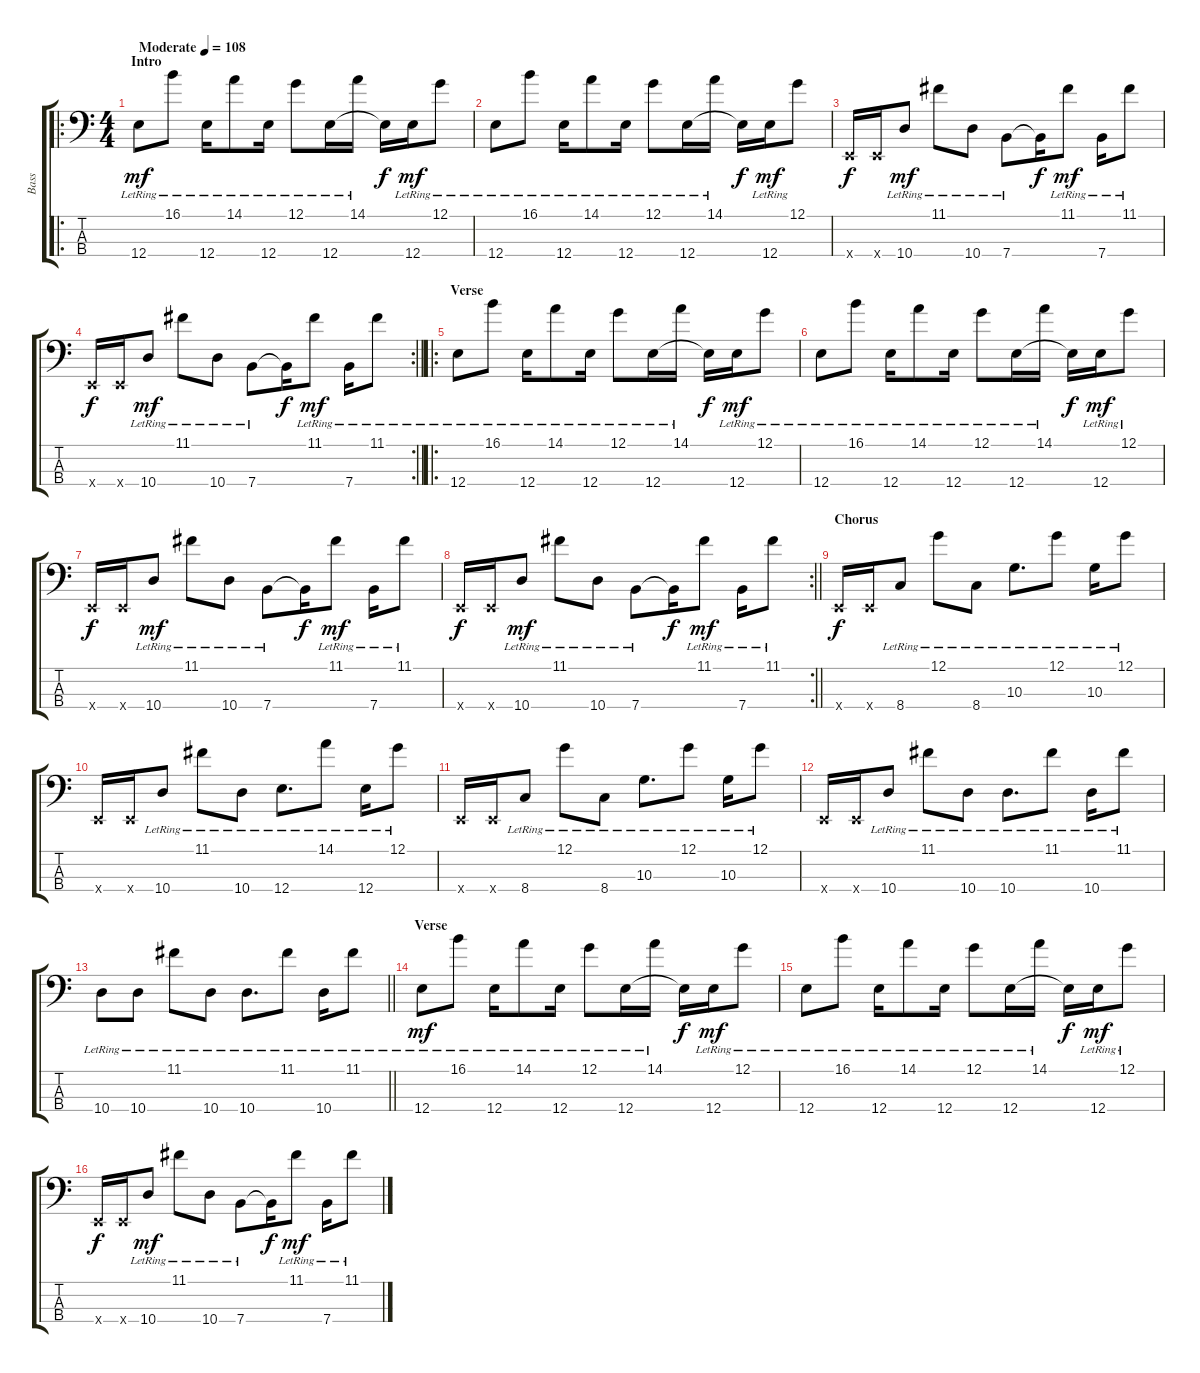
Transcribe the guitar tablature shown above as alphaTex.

\track ("Bass" "Bass") {instrument electricbassfinger}
\staff {score tabs}
\tuning (G2 D2 A1 E1) {hide}
\ro
\ts (4 4)
\section ("" "Intro")
\tempo (108 "Moderate")
\clef f4
\ks c
12.4{lr}.8{dy mf instrument electricbassfinger} 16.1{lr}.8 12.4{lr}.16 14.1{lr}.8 12.4{lr}.16 12.1{lr}.8 12.4{lr}.16 14.1{lr}.16 12.4{t}.16{dy f} 12.4{lr}.16{dy mf} 12.1{lr}.8 |
12.4{lr}.8 16.1{lr}.8 12.4{lr}.16 14.1{lr}.8 12.4{lr}.16 12.1{lr}.8 12.4{lr}.16 14.1{lr}.16 12.4{t}.16{dy f} 12.4{lr}.16{dy mf} 12.1{lr}.8 |
0.4{x}.16{dy f} 0.4{x}.16 10.4{lr}.8{dy mf} 11.1{lr}.8 10.4{lr}.8 7.4{lr}.8 7.4{t}.16{dy f} 11.1{lr}.8{dy mf} 7.4{lr}.16 11.1{lr}.8 |
\rc 2
\barLineRight lightlight
0.4{x}.16{dy f} 0.4{x}.16 10.4{lr}.8{dy mf} 11.1{lr}.8 10.4{lr}.8 7.4{lr}.8 7.4{t}.16{dy f} 11.1{lr}.8{dy mf} 7.4{lr}.16 11.1{lr}.8 |
\ro
\section ("" "Verse")
12.4{lr}.8 16.1{lr}.8 12.4{lr}.16 14.1{lr}.8 12.4{lr}.16 12.1{lr}.8 12.4{lr}.16 14.1{lr}.16 12.4{t}.16{dy f} 12.4{lr}.16{dy mf} 12.1{lr}.8 |
12.4{lr}.8 16.1{lr}.8 12.4{lr}.16 14.1{lr}.8 12.4{lr}.16 12.1{lr}.8 12.4{lr}.16 14.1{lr}.16 12.4{t}.16{dy f} 12.4{lr}.16{dy mf} 12.1{lr}.8 |
0.4{x}.16{dy f} 0.4{x}.16 10.4{lr}.8{dy mf} 11.1{lr}.8 10.4{lr}.8 7.4{lr}.8 7.4{t}.16{dy f} 11.1{lr}.8{dy mf} 7.4{lr}.16 11.1{lr}.8 |
\rc 2
\barLineRight lightlight
0.4{x}.16{dy f} 0.4{x}.16 10.4{lr}.8{dy mf} 11.1{lr}.8 10.4{lr}.8 7.4{lr}.8 7.4{t}.16{dy f} 11.1{lr}.8{dy mf} 7.4{lr}.16 11.1{lr}.8 |
\section ("" "Chorus")
0.4{x}.16{dy f} 0.4{x}.16 8.4{lr}.8 12.1{lr}.8 8.4{lr}.8 10.3{lr}.8{d} 12.1{lr}.8 10.3{lr}.16 12.1{lr}.8 |
0.4{x}.16 0.4{x}.16 10.4{lr}.8 11.1{lr}.8 10.4{lr}.8 12.4{lr}.8{d} 14.1{lr}.8 12.4{lr}.16 12.1{lr}.8 |
0.4{x}.16 0.4{x}.16 8.4{lr}.8 12.1{lr}.8 8.4{lr}.8 10.3{lr}.8{d} 12.1{lr}.8 10.3{lr}.16 12.1{lr}.8 |
0.4{x}.16 0.4{x}.16 10.4{lr}.8 11.1{lr}.8 10.4{lr}.8 10.4{lr}.8{d} 11.1{lr}.8 10.4{lr}.16 11.1{lr}.8 |
\barLineRight lightlight
10.4{lr}.8 10.4{lr}.8 11.1{lr}.8 10.4{lr}.8 10.4{lr}.8{d} 11.1{lr}.8 10.4{lr}.16 11.1{lr}.8 |
\section ("" "Verse")
12.4{lr}.8{dy mf} 16.1{lr}.8 12.4{lr}.16 14.1{lr}.8 12.4{lr}.16 12.1{lr}.8 12.4{lr}.16 14.1{lr}.16 12.4{t}.16{dy f} 12.4{lr}.16{dy mf} 12.1{lr}.8 |
12.4{lr}.8 16.1{lr}.8 12.4{lr}.16 14.1{lr}.8 12.4{lr}.16 12.1{lr}.8 12.4{lr}.16 14.1{lr}.16 12.4{t}.16{dy f} 12.4{lr}.16{dy mf} 12.1{lr}.8 |
0.4{x}.16{dy f} 0.4{x}.16 10.4{lr}.8{dy mf} 11.1{lr}.8 10.4{lr}.8 7.4{lr}.8 7.4{t}.16{dy f} 11.1{lr}.8{dy mf} 7.4{lr}.16 11.1{lr}.8
